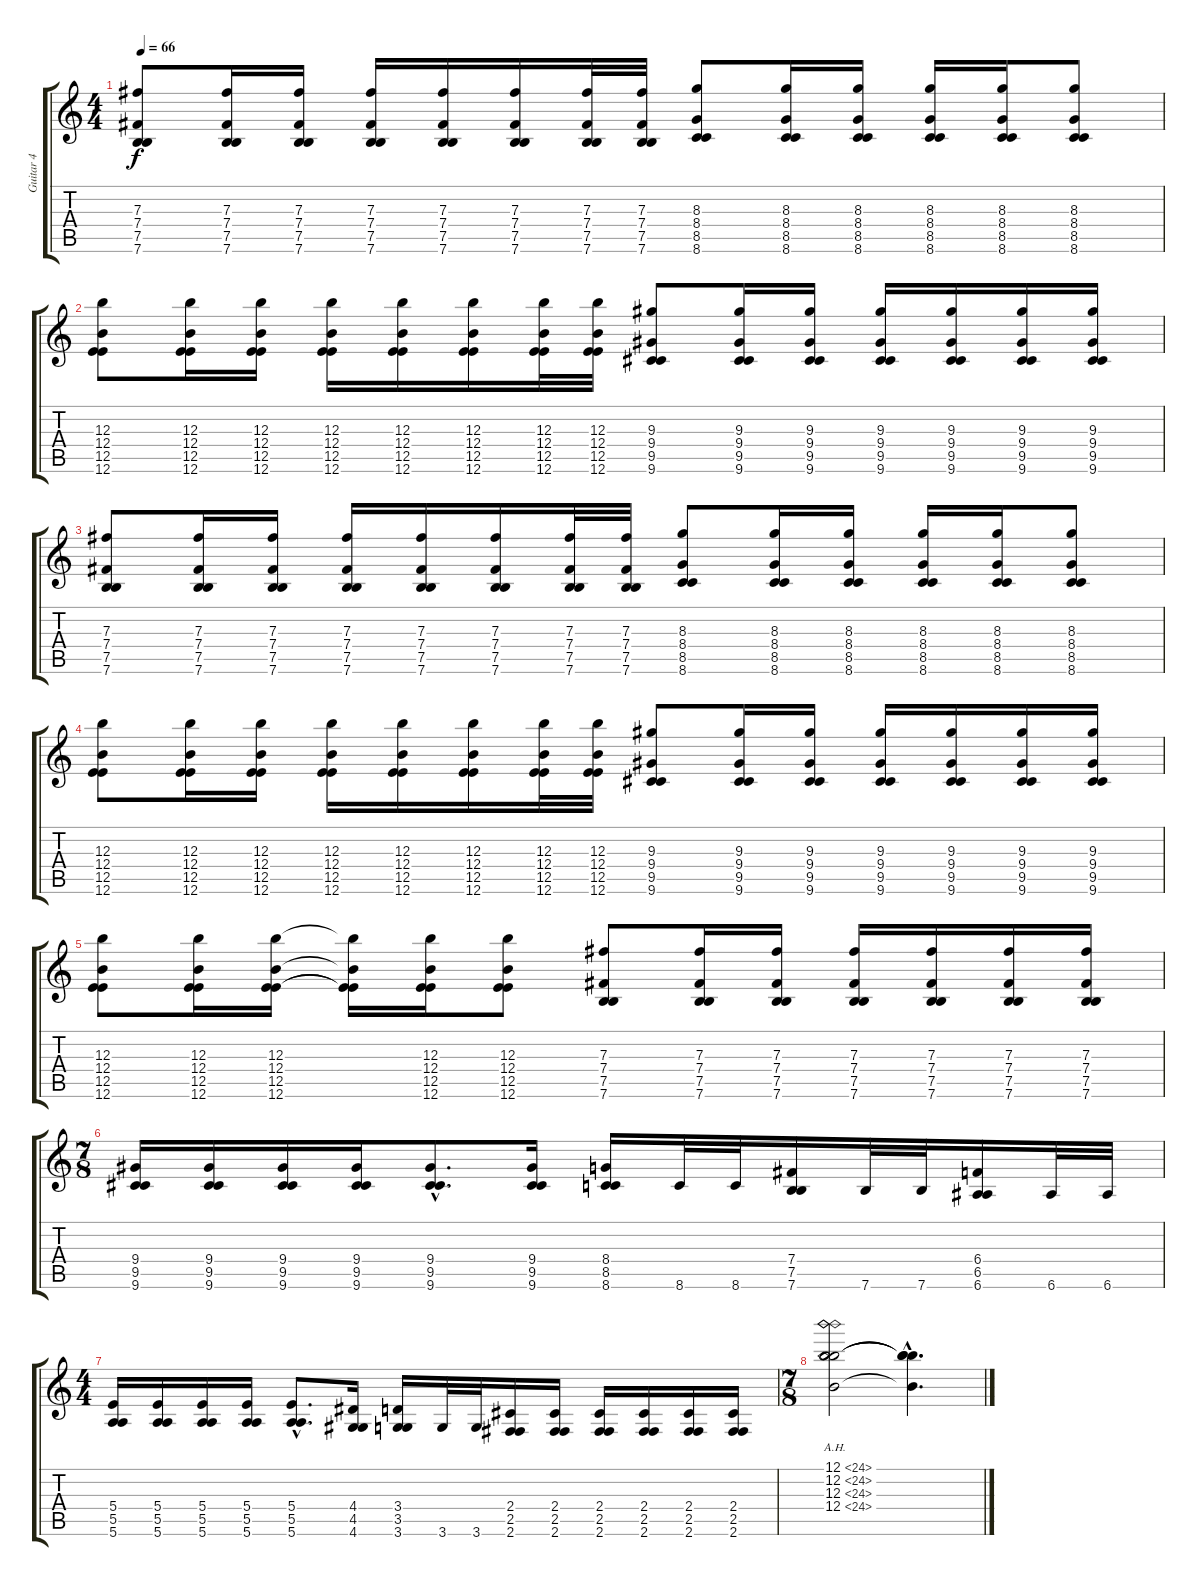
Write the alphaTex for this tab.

\track ("Guitar 4" "Guitar 4") {instrument overdrivenguitar}
\staff {score tabs}
\tuning (B3 B3 B3 B2 E2 E2) {hide}
\ts (4 4)
\tempo 66
\clef g2
\ks c
(7.3 7.4 7.5 7.6).8{dy f} (7.3 7.4 7.5 7.6).16 (7.3 7.4 7.5 7.6).16 (7.3 7.4 7.5 7.6).16 (7.3 7.4 7.5 7.6).16 (7.3 7.4 7.5 7.6).16 (7.3 7.4 7.5 7.6).32 (7.3 7.4 7.5 7.6).32 (8.3 8.4 8.5 8.6).8 (8.3 8.4 8.5 8.6).16 (8.3 8.4 8.5 8.6).16 (8.3 8.4 8.5 8.6).16 (8.3 8.4 8.5 8.6).16 (8.3 8.4 8.5 8.6).8 |
(12.3 12.4 12.5 12.6).8 (12.3 12.4 12.5 12.6).16 (12.3 12.4 12.5 12.6).16 (12.3 12.4 12.5 12.6).16 (12.3 12.4 12.5 12.6).16 (12.3 12.4 12.5 12.6).16 (12.3 12.4 12.5 12.6).32 (12.3 12.4 12.5 12.6).32 (9.3 9.4 9.5 9.6).8 (9.3 9.4 9.5 9.6).16 (9.3 9.4 9.5 9.6).16 (9.3 9.4 9.5 9.6).16 (9.3 9.4 9.5 9.6).16 (9.3 9.4 9.5 9.6).16 (9.3 9.4 9.5 9.6).16 |
(7.3 7.4 7.5 7.6).8 (7.3 7.4 7.5 7.6).16 (7.3 7.4 7.5 7.6).16 (7.3 7.4 7.5 7.6).16 (7.3 7.4 7.5 7.6).16 (7.3 7.4 7.5 7.6).16 (7.3 7.4 7.5 7.6).32 (7.3 7.4 7.5 7.6).32 (8.3 8.4 8.5 8.6).8 (8.3 8.4 8.5 8.6).16 (8.3 8.4 8.5 8.6).16 (8.3 8.4 8.5 8.6).16 (8.3 8.4 8.5 8.6).16 (8.3 8.4 8.5 8.6).8 |
(12.3 12.4 12.5 12.6).8 (12.3 12.4 12.5 12.6).16 (12.3 12.4 12.5 12.6).16 (12.3 12.4 12.5 12.6).16 (12.3 12.4 12.5 12.6).16 (12.3 12.4 12.5 12.6).16 (12.3 12.4 12.5 12.6).32 (12.3 12.4 12.5 12.6).32 (9.3 9.4 9.5 9.6).8 (9.3 9.4 9.5 9.6).16 (9.3 9.4 9.5 9.6).16 (9.3 9.4 9.5 9.6).16 (9.3 9.4 9.5 9.6).16 (9.3 9.4 9.5 9.6).16 (9.3 9.4 9.5 9.6).16 |
(12.3 12.4 12.5 12.6).8 (12.3 12.4 12.5 12.6).16 (12.3 12.4 12.5 12.6).16 (12.3{t} 12.4{t} 12.5{t} 12.6{t}).16 (12.3 12.4 12.5 12.6).16 (12.3 12.4 12.5 12.6).8 (7.3 7.4 7.5 7.6).8 (7.3 7.4 7.5 7.6).16 (7.3 7.4 7.5 7.6).16 (7.3 7.4 7.5 7.6).16 (7.3 7.4 7.5 7.6).16 (7.3 7.4 7.5 7.6).16 (7.3 7.4 7.5 7.6).16 |
\ts (7 8)
(9.4 9.5 9.6).16 (9.4 9.5 9.6).16 (9.4 9.5 9.6).16 (9.4 9.5 9.6).16 (9.4{hac} 9.5{hac} 9.6{hac}).8{d} (9.4 9.5 9.6).16 (8.4 8.5 8.6).16 8.6.32 8.6.32 (7.4 7.5 7.6).16 7.6.32 7.6.32 (6.4 6.5 6.6).16 6.6.32 6.6.32 |
\ts (4 4)
(5.4 5.5 5.6).16 (5.4 5.5 5.6).16 (5.4 5.5 5.6).16 (5.4 5.5 5.6).16 (5.4{hac} 5.5{hac} 5.6{hac}).8{d} (4.4 4.5 4.6).16 (3.4 3.5 3.6).16 3.6.32 3.6.32 (2.4 2.5 2.6).16 (2.4 2.5 2.6).16 (2.4 2.5 2.6).16 (2.4 2.5 2.6).16 (2.4 2.5 2.6).16 (2.4 2.5 2.6).16 |
\ts (7 8)
(12.1{ah 12} 12.2{ah 12} 12.3{ah 12} 12.4{ah 12}).2{volume 6} (12.1{hac t} 12.2{hac t} 12.3{hac t} 12.4{hac t}).4{d}
